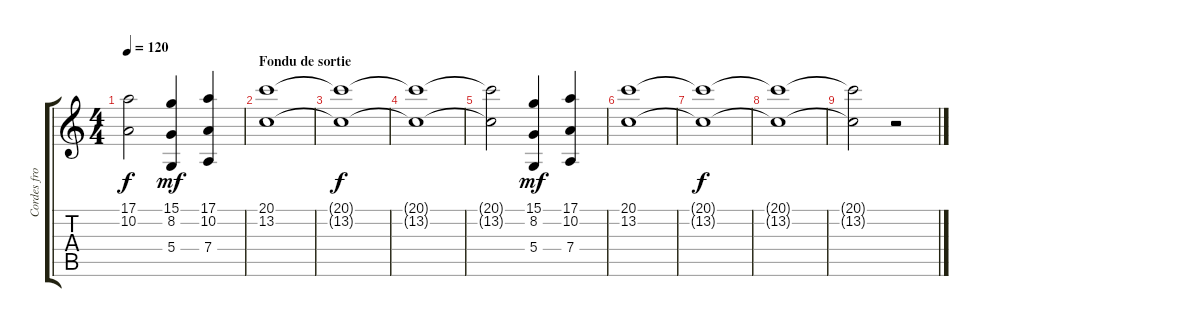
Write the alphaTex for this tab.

\track ("Cordes frottées" "Cordes fro") {instrument stringensemble1}
\staff {score tabs}
\tuning (E4 B3 G3 D3 A2 E2) {hide}
\ts (4 4)
\tempo 120
\clef g2
\ks c
(17.1{t} 10.2{t}).2{dy f} (15.1 8.2 5.4).4{dy mf} (17.1 10.2 7.4).4 |
\section ("" "Fondu de sortie")
(20.1 13.2).1 |
(20.1{t} 13.2{t}).1{dy f} |
(20.1{t} 13.2{t}).1 |
(20.1{t} 13.2{t}).2 (15.1 8.2 5.4).4{dy mf} (17.1 10.2 7.4).4 |
(20.1 13.2).1 |
(20.1{t} 13.2{t}).1{dy f} |
(20.1{t} 13.2{t}).1 |
(20.1{t} 13.2{t}).2 r.2
